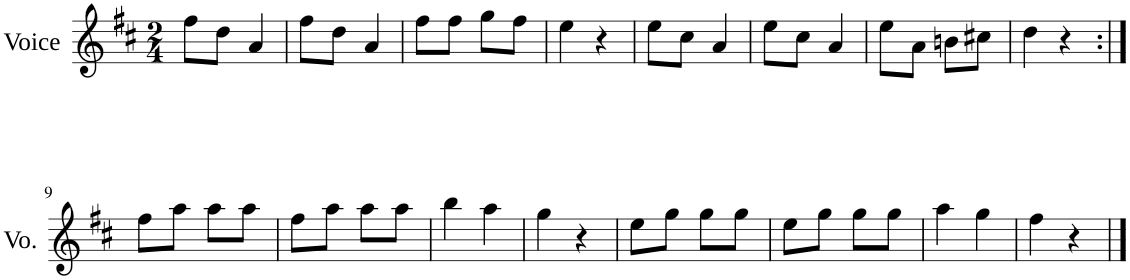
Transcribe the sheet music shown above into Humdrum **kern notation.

**kern
*part1
*staff1
*I"Voice
*I'Vo.
*clefG2
*k[f#c#]
*M2/4
=1
8ff#\L
8dd\J
4a/
=2
8ff#\L
8dd\J
4a/
=3
8ff#\L
8ff#\J
8gg\L
8ff#\J
=4
4ee\
4r
=5
8ee\L
8cc#\J
4a/
=6
8ee\L
8cc#\J
4a/
=7
8ee\L
8a\J
8bn\L
8cc#X\J
=8
4dd\
4r
!!LO:LB:g=z
=9:|!
8ff#\L
8aa\J
8aa\L
8aa\J
=10
8ff#\L
8aa\J
8aa\L
8aa\J
=11
4bb\
4aa\
=12
4gg\
4r
=13
8ee\L
8gg\J
8gg\L
8gg\J
=14
8ee\L
8gg\J
8gg\L
8gg\J
=15
4aa\
4gg\
=16
4ff#\
4r
==
*-
